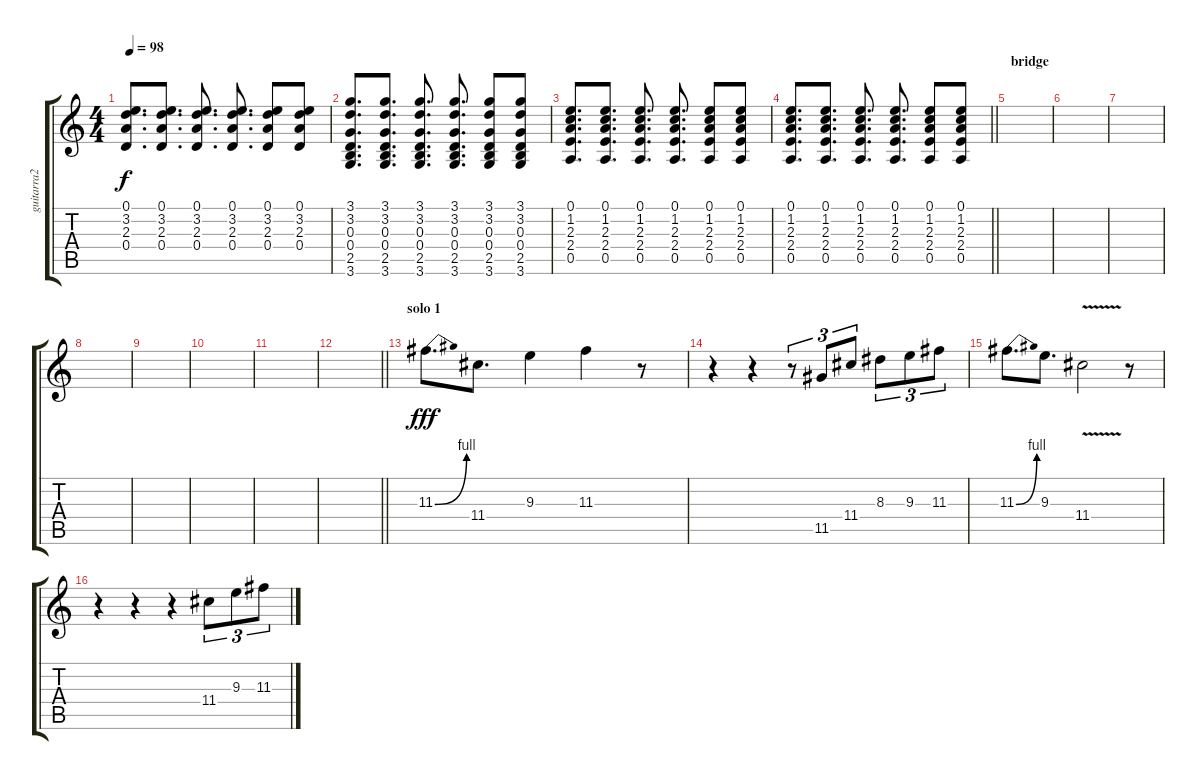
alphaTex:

\track ("guitarra2" "guitarra2") {instrument acousticguitarnylon}
\staff {score tabs}
\tuning (E4 B3 G3 D3 A2 E2) {hide}
\ts (4 4)
\tempo 98
\clef g2
\ks c
(0.1 3.2 2.3 0.4).8{d dy f} (0.1 3.2 2.3 0.4).8{d} (0.1 3.2 2.3 0.4).8{d} (0.1 3.2 2.3 0.4).8{d} (0.1 3.2 2.3 0.4).8 (0.1 3.2 2.3 0.4).8 |
(3.1 3.2 0.3 0.4 2.5 3.6).8{d} (3.1 3.2 0.3 0.4 2.5 3.6).8{d} (3.1 3.2 0.3 0.4 2.5 3.6).8{d} (3.1 3.2 0.3 0.4 2.5 3.6).8{d} (3.1 3.2 0.3 0.4 2.5 3.6).8 (3.1 3.2 0.3 0.4 2.5 3.6).8 |
(0.1 1.2 2.3 2.4 0.5).8{d} (0.1 1.2 2.3 2.4 0.5).8{d} (0.1 1.2 2.3 2.4 0.5).8{d} (0.1 1.2 2.3 2.4 0.5).8{d} (0.1 1.2 2.3 2.4 0.5).8 (0.1 1.2 2.3 2.4 0.5).8 |
\barLineRight lightlight
(0.1 1.2 2.3 2.4 0.5).8{d} (0.1 1.2 2.3 2.4 0.5).8{d} (0.1 1.2 2.3 2.4 0.5).8{d} (0.1 1.2 2.3 2.4 0.5).8{d} (0.1 1.2 2.3 2.4 0.5).8 (0.1 1.2 2.3 2.4 0.5).8 |
\section ("" "bridge")
|
|
|
|
|
|
|
\barLineRight lightlight
|
\section ("" "solo 1")
11.3{be (bend 0 0 60 4)}.8{d dy fff} 11.4.8{d} 9.3.4 11.3.4 r.8 |
r.4 r.4 r.8{tu (3 2)} 11.5.8{tu (3 2)} 11.4.8{tu (3 2)} 8.3.8{tu (3 2)} 9.3.8{tu (3 2)} 11.3.8{tu (3 2)} |
11.3{be (bend 0 0 60 4)}.8{d} 9.3.8{d} 11.4{v}.2 r.8 |
r.4 r.4 r.4 11.4.8{tu (3 2)} 9.3.8{tu (3 2)} 11.3.8{tu (3 2)}
